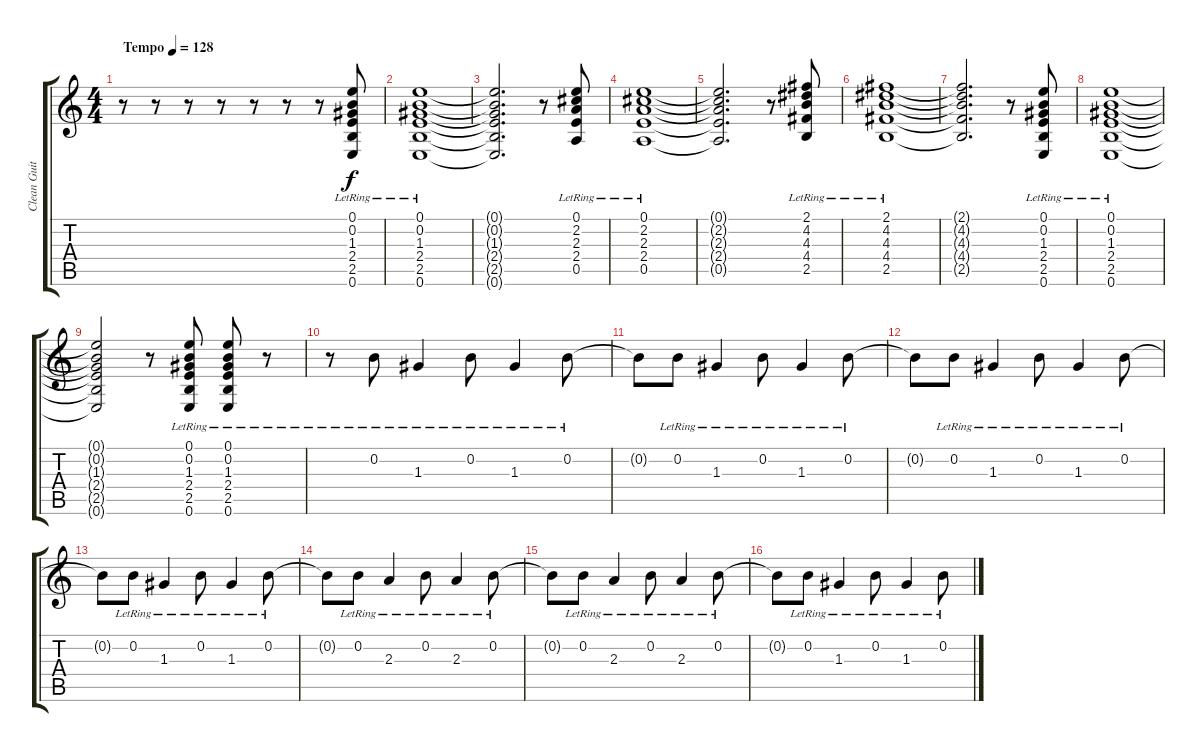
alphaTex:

\track ("Clean Guitar" "Clean Guit") {instrument electricguitarclean}
\staff {score tabs}
\tuning (E4 B3 G3 D3 A2 E2) {hide}
\ts (4 4)
\tempo (128 "Tempo")
\clef g2
\ks c
r.8{dy f instrument electricguitarclean} r.8 r.8 r.8 r.8 r.8 r.8 (0.1 0.2{lr} 1.3 2.4 2.5 0.6).8 |
(0.1{lr} 0.2 1.3 2.4 2.5 0.6).1 |
(0.1{t} 0.2{t} 1.3{t} 2.4{t} 2.5{t} 0.6{t}).2{d} r.8 (0.1{lr} 2.2 2.3 2.4 0.5).8 |
(0.1{lr} 2.2 2.3 2.4 0.5).1 |
(0.1{t} 2.2{t} 2.3{t} 2.4{t} 0.5{t}).2{d} r.8 (2.1{lr} 4.2 4.3 4.4 2.5).8 |
(2.1{lr} 4.2 4.3 4.4 2.5).1 |
(2.1{t} 4.2{t} 4.3{t} 4.4{t} 2.5{t}).2{d} r.8 (0.1{lr} 0.2 1.3 2.4 2.5 0.6).8 |
(0.1{lr} 0.2 1.3 2.4 2.5 0.6).1 |
(0.1{t} 0.2{t} 1.3{t} 2.4{t} 2.5{t} 0.6{t}).2 r.8 (0.1{lr} 0.2 1.3 2.4 2.5 0.6).8 (0.1{lr} 0.2 1.3 2.4 2.5 0.6).8 r.8 |
r.8 0.2{lr}.8 1.3{lr}.4 0.2{lr}.8 1.3{lr}.4 0.2{lr}.8 |
0.2{t}.8 0.2{lr}.8 1.3{lr}.4 0.2{lr}.8 1.3{lr}.4 0.2{lr}.8 |
0.2{t}.8 0.2{lr}.8 1.3{lr}.4 0.2{lr}.8 1.3{lr}.4 0.2{lr}.8 |
0.2{t}.8 0.2{lr}.8 1.3{lr}.4 0.2{lr}.8 1.3{lr}.4 0.2{lr}.8 |
0.2{t}.8 0.2{lr}.8 2.3{lr}.4 0.2{lr}.8 2.3{lr}.4 0.2{lr}.8 |
0.2{t}.8 0.2{lr}.8 2.3{lr}.4 0.2{lr}.8 2.3{lr}.4 0.2{lr}.8 |
0.2{t}.8 0.2{lr}.8 1.3{lr}.4 0.2{lr}.8 1.3{lr}.4 0.2{lr}.8
